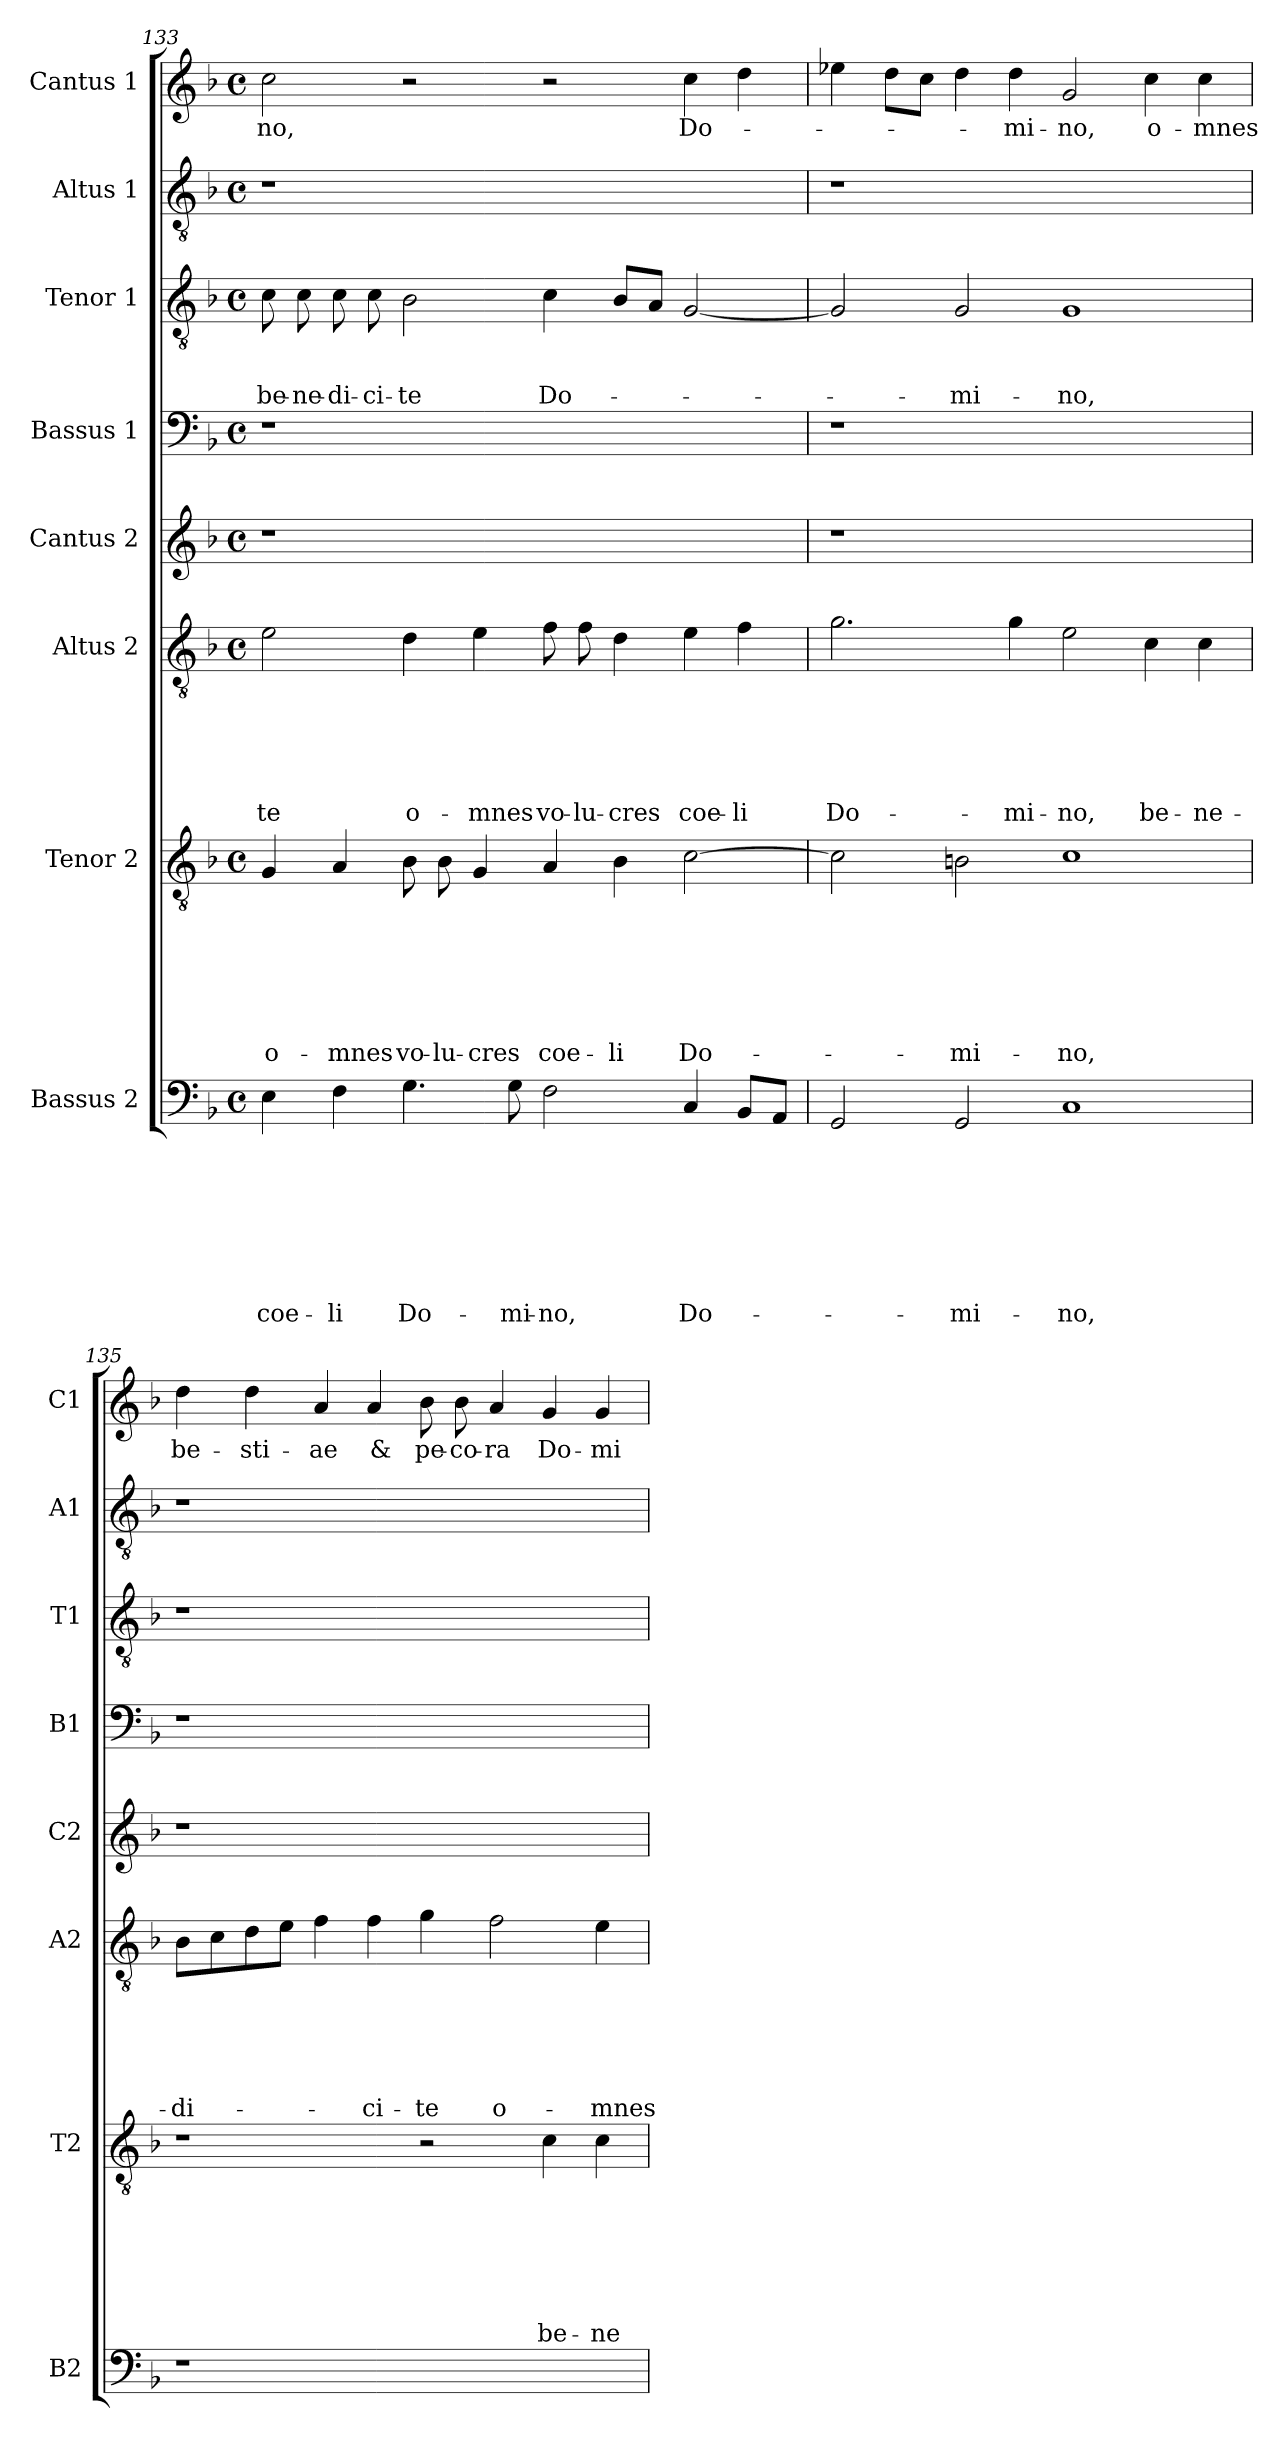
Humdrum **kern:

**kern	**text	**text	**text	**text	**text	**text	**text	**text	**kern	**text	**text	**text	**text	**text	**text	**text	**kern	**text	**text	**text	**text	**text	**text	**kern	**kern	**kern	**text	**text	**text	**kern	**kern	**text
*part8	*part8	*part8	*part8	*part8	*part8	*part8	*part8	*part8	*part7	*part7	*part7	*part7	*part7	*part7	*part7	*part7	*part6	*part6	*part6	*part6	*part6	*part6	*part6	*part5	*part4	*part3	*part3	*part3	*part3	*part2	*part1	*part1
*staff8	*staff8	*staff8	*staff8	*staff8	*staff8	*staff8	*staff8	*staff8	*staff7	*staff7	*staff7	*staff7	*staff7	*staff7	*staff7	*staff7	*staff6	*staff6	*staff6	*staff6	*staff6	*staff6	*staff6	*staff5	*staff4	*staff3	*staff3	*staff3	*staff3	*staff2	*staff1	*staff1
*I"Bassus 2	*	*	*	*	*	*	*	*	*I"Tenor 2	*	*	*	*	*	*	*	*I"Altus 2	*	*	*	*	*	*	*I"Cantus 2	*I"Bassus 1	*I"Tenor 1	*	*	*	*I"Altus 1	*I"Cantus 1	*
*I'B2	*	*	*	*	*	*	*	*	*I'T2	*	*	*	*	*	*	*	*I'A2	*	*	*	*	*	*	*I'C2	*I'B1	*I'T1	*	*	*	*I'A1	*I'C1	*
*clefF4	*	*	*	*	*	*	*	*	*clefGv2	*	*	*	*	*	*	*	*clefGv2	*	*	*	*	*	*	*clefG2	*clefF4	*clefGv2	*	*	*	*clefGv2	*clefG2	*
*k[b-]	*	*	*	*	*	*	*	*	*k[b-]	*	*	*	*	*	*	*	*k[b-]	*	*	*	*	*	*	*k[b-]	*k[b-]	*k[b-]	*	*	*	*k[b-]	*k[b-]	*
*d:	*	*	*	*	*	*	*	*	*d:	*	*	*	*	*	*	*	*d:	*	*	*	*	*	*	*d:	*d:	*d:	*	*	*	*d:	*d:	*
*M4/4	*	*	*	*	*	*	*	*	*M4/4	*	*	*	*	*	*	*	*M4/4	*	*	*	*	*	*	*M4/4	*M4/4	*M4/4	*	*	*	*M4/4	*M4/4	*
*met(c)	*	*	*	*	*	*	*	*	*met(c)	*	*	*	*	*	*	*	*met(c)	*	*	*	*	*	*	*met(c)	*met(c)	*met(c)	*	*	*	*met(c)	*met(c)	*
=133	=133	=133	=133	=133	=133	=133	=133	=133	=133	=133	=133	=133	=133	=133	=133	=133	=133	=133	=133	=133	=133	=133	=133	=133	=133	=133	=133	=133	=133	=133	=133	=133
4E\	.	.	.	.	.	.	.	coe-	4G/	.	.	.	.	.	.	o-	2e\	.	.	.	.	.	-te	1r	1r	8c\	.	.	be-	1r	2cc\	-no,
.	.	.	.	.	.	.	.	.	.	.	.	.	.	.	.	.	.	.	.	.	.	.	.	.	.	8c\	.	.	-ne-	.	.	.
4F\	.	.	.	.	.	.	.	-li	4A/	.	.	.	.	.	.	-mnes	.	.	.	.	.	.	.	.	.	8c\	.	.	-di-	.	.	.
.	.	.	.	.	.	.	.	.	.	.	.	.	.	.	.	.	.	.	.	.	.	.	.	.	.	8c\	.	.	-ci-	.	.	.
4.G\	.	.	.	.	.	.	.	Do-	8B-\	.	.	.	.	.	.	vo-	4d\	.	.	.	.	.	o-	.	.	2B-\	.	.	-te	.	2r	.
.	.	.	.	.	.	.	.	.	8B-\	.	.	.	.	.	.	-lu-	.	.	.	.	.	.	.	.	.	.	.	.	.	.	.	.
.	.	.	.	.	.	.	.	.	4G/	.	.	.	.	.	.	-cres	4e\	.	.	.	.	.	-mnes	.	.	.	.	.	.	.	.	.
8G\	.	.	.	.	.	.	.	-mi-	.	.	.	.	.	.	.	.	.	.	.	.	.	.	.	.	.	.	.	.	.	.	.	.
2F\	.	.	.	.	.	.	.	-no,	4A/	.	.	.	.	.	.	coe-	8f\	.	.	.	.	.	vo-	1ryy	1ryy	4c\	.	.	Do-	1ryy	2r	.
.	.	.	.	.	.	.	.	.	.	.	.	.	.	.	.	.	8f\	.	.	.	.	.	-lu-	.	.	.	.	.	.	.	.	.
.	.	.	.	.	.	.	.	.	4B-\	.	.	.	.	.	.	-li	4d\	.	.	.	.	.	-cres	.	.	8B-/L	.	.	.	.	.	.
.	.	.	.	.	.	.	.	.	.	.	.	.	.	.	.	.	.	.	.	.	.	.	.	.	.	8A/J	.	.	.	.	.	.
4C/	.	.	.	.	.	.	.	Do-	[2c\	.	.	.	.	.	.	Do-	4e\	.	.	.	.	.	coe-	.	.	[2G/	.	.	.	.	4cc\	Do-
8BB-/L	.	.	.	.	.	.	.	.	.	.	.	.	.	.	.	.	4f\	.	.	.	.	.	-li	.	.	.	.	.	.	.	4dd\	.
8AA/J	.	.	.	.	.	.	.	.	.	.	.	.	.	.	.	.	.	.	.	.	.	.	.	.	.	.	.	.	.	.	.	.
=134	=134	=134	=134	=134	=134	=134	=134	=134	=134	=134	=134	=134	=134	=134	=134	=134	=134	=134	=134	=134	=134	=134	=134	=134	=134	=134	=134	=134	=134	=134	=134	=134
2GG/	.	.	.	.	.	.	.	.	2c\]	.	.	.	.	.	.	.	2.g\	.	.	.	.	.	Do-	1r	1r	2G/]	.	.	.	1r	4ee-X\	.
.	.	.	.	.	.	.	.	.	.	.	.	.	.	.	.	.	.	.	.	.	.	.	.	.	.	.	.	.	.	.	8dd\L	.
.	.	.	.	.	.	.	.	.	.	.	.	.	.	.	.	.	.	.	.	.	.	.	.	.	.	.	.	.	.	.	8cc\J	.
2GG/	.	.	.	.	.	.	.	-mi-	2Bn\	.	.	.	.	.	.	-mi-	.	.	.	.	.	.	.	.	.	2G/	.	.	-mi-	.	4dd\	.
.	.	.	.	.	.	.	.	.	.	.	.	.	.	.	.	.	4g\	.	.	.	.	.	-mi-	.	.	.	.	.	.	.	4dd\	-mi-
1C	.	.	.	.	.	.	.	-no,	1c	.	.	.	.	.	.	-no,	2e\	.	.	.	.	.	-no,	1ryy	1ryy	1G	.	.	-no,	1ryy	2g/	-no,
.	.	.	.	.	.	.	.	.	.	.	.	.	.	.	.	.	4c\	.	.	.	.	.	be-	.	.	.	.	.	.	.	4cc\	o-
.	.	.	.	.	.	.	.	.	.	.	.	.	.	.	.	.	4c\	.	.	.	.	.	-ne-	.	.	.	.	.	.	.	4cc\	-mnes
!!LO:PB:g=z
=135	=135	=135	=135	=135	=135	=135	=135	=135	=135	=135	=135	=135	=135	=135	=135	=135	=135	=135	=135	=135	=135	=135	=135	=135	=135	=135	=135	=135	=135	=135	=135	=135
1r	.	.	.	.	.	.	.	.	1r	.	.	.	.	.	.	.	8B-\L	.	.	.	.	.	-di-	1r	1r	1r	.	.	.	1r	4dd\	be-
.	.	.	.	.	.	.	.	.	.	.	.	.	.	.	.	.	8c\	.	.	.	.	.	.	.	.	.	.	.	.	.	.	.
.	.	.	.	.	.	.	.	.	.	.	.	.	.	.	.	.	8d\	.	.	.	.	.	.	.	.	.	.	.	.	.	4dd\	-sti-
.	.	.	.	.	.	.	.	.	.	.	.	.	.	.	.	.	8e\J	.	.	.	.	.	.	.	.	.	.	.	.	.	.	.
.	.	.	.	.	.	.	.	.	.	.	.	.	.	.	.	.	4f\	.	.	.	.	.	.	.	.	.	.	.	.	.	4a/	-ae
.	.	.	.	.	.	.	.	.	.	.	.	.	.	.	.	.	4f\	.	.	.	.	.	-ci-	.	.	.	.	.	.	.	4a/	&
1ryy	.	.	.	.	.	.	.	.	2r	.	.	.	.	.	.	.	4g\	.	.	.	.	.	-te	1ryy	1ryy	1ryy	.	.	.	1ryy	8b-\	pe-
.	.	.	.	.	.	.	.	.	.	.	.	.	.	.	.	.	.	.	.	.	.	.	.	.	.	.	.	.	.	.	8b-\	-co-
.	.	.	.	.	.	.	.	.	.	.	.	.	.	.	.	.	2f\	.	.	.	.	.	o-	.	.	.	.	.	.	.	4a/	-ra
.	.	.	.	.	.	.	.	.	4c\	.	.	.	.	.	.	be-	.	.	.	.	.	.	.	.	.	.	.	.	.	.	4g/	Do-
.	.	.	.	.	.	.	.	.	4c\	.	.	.	.	.	.	-ne-	4e\	.	.	.	.	.	-mnes	.	.	.	.	.	.	.	4g/	-mi-
=	=	=	=	=	=	=	=	=	=	=	=	=	=	=	=	=	=	=	=	=	=	=	=	=	=	=	=	=	=	=	=	=
*-	*-	*-	*-	*-	*-	*-	*-	*-	*-	*-	*-	*-	*-	*-	*-	*-	*-	*-	*-	*-	*-	*-	*-	*-	*-	*-	*-	*-	*-	*-	*-	*-
